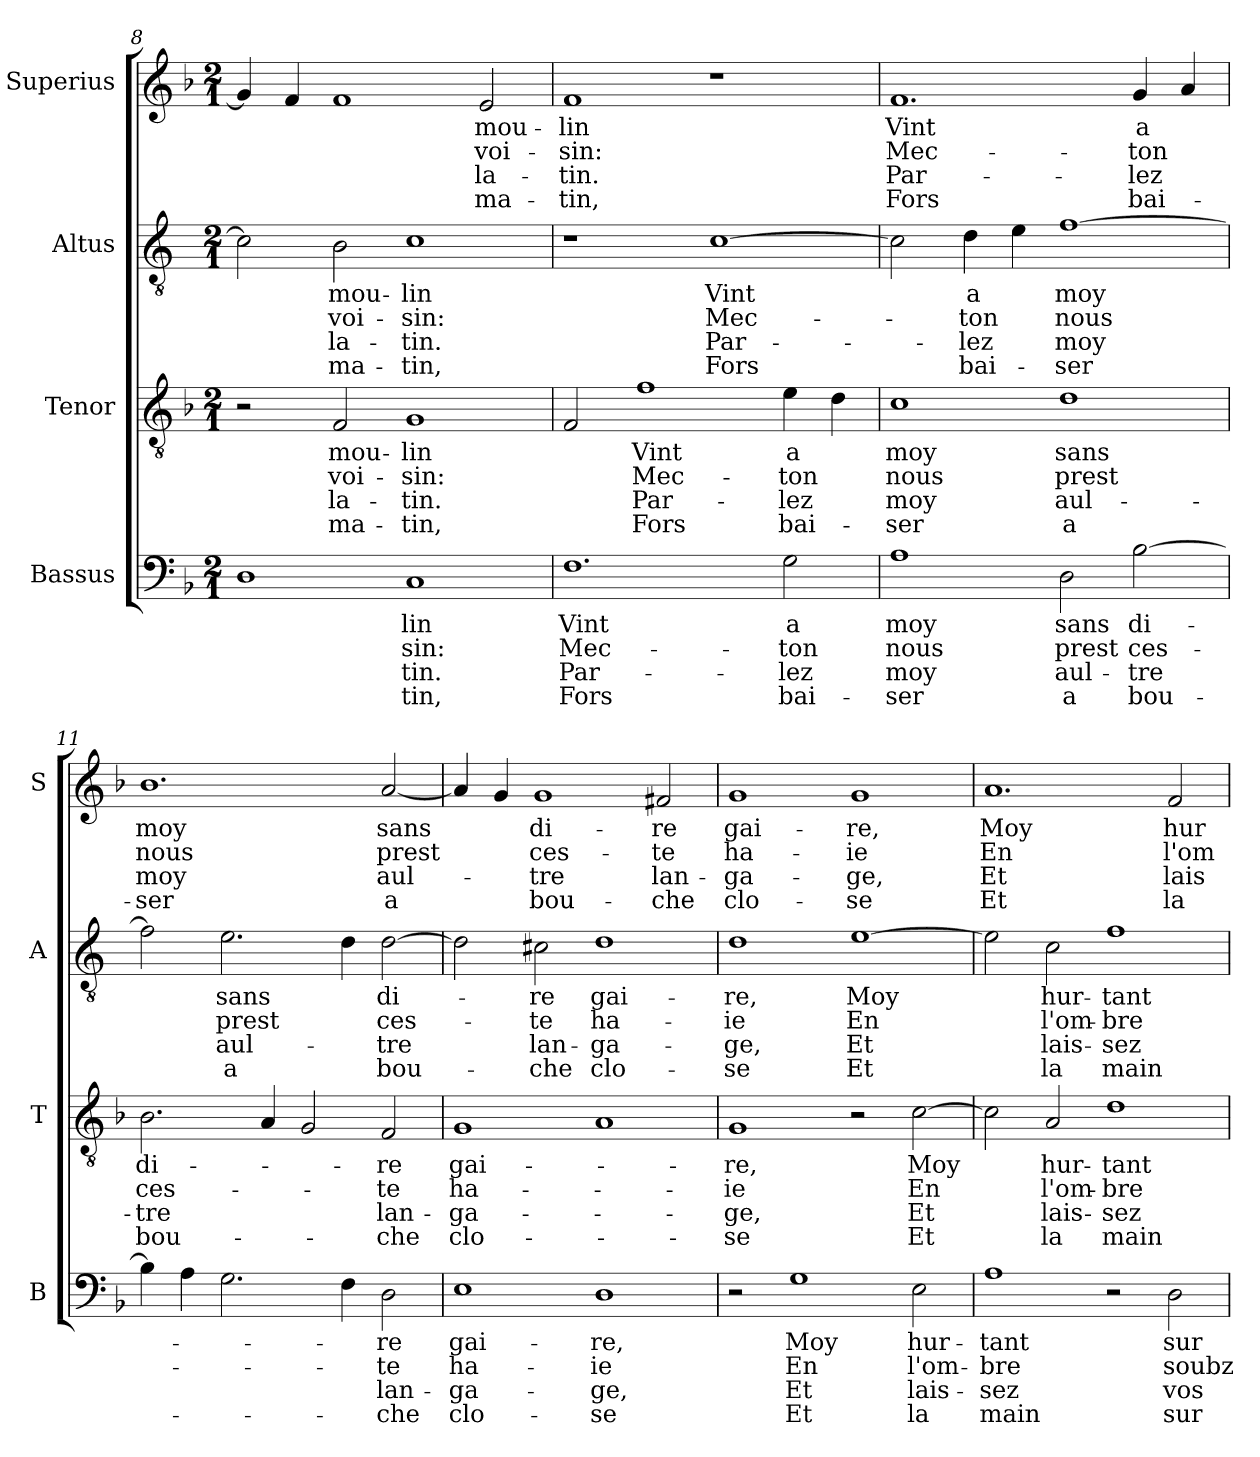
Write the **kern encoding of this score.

**kern	**text	**text	**text	**text	**kern	**text	**text	**text	**text	**kern	**text	**text	**text	**text	**kern	**text	**text	**text	**text
*part4	*part4	*part4	*part4	*part4	*part3	*part3	*part3	*part3	*part3	*part2	*part2	*part2	*part2	*part2	*part1	*part1	*part1	*part1	*part1
*staff4	*staff4	*staff4	*staff4	*staff4	*staff3	*staff3	*staff3	*staff3	*staff3	*staff2	*staff2	*staff2	*staff2	*staff2	*staff1	*staff1	*staff1	*staff1	*staff1
*I"Bassus	*	*	*	*	*I"Tenor	*	*	*	*	*I"Altus	*	*	*	*	*I"Superius	*	*	*	*
*I'B	*	*	*	*	*I'T	*	*	*	*	*I'A	*	*	*	*	*I'S	*	*	*	*
*clefF4	*	*	*	*	*clefGv2	*	*	*	*	*clefGv2	*	*	*	*	*clefG2	*	*	*	*
*k[b-]	*	*	*	*	*k[b-]	*	*	*	*	*k[]	*	*	*	*	*k[b-]	*	*	*	*
*M2/1	*	*	*	*	*M2/1	*	*	*	*	*M2/1	*	*	*	*	*M2/1	*	*	*	*
=8	=8	=8	=8	=8	=8	=8	=8	=8	=8	=8	=8	=8	=8	=8	=8	=8	=8	=8	=8
1D	.	.	.	.	2r	.	.	.	.	2c\]	.	.	.	.	4g/]	.	.	.	.
.	.	.	.	.	.	.	.	.	.	.	.	.	.	.	4f/	.	.	.	.
.	.	.	.	.	2F/	mou-	voi-	la-	ma-	2B\	mou-	voi-	la-	ma-	1f	.	.	.	.
1C	-lin	-sin:	-tin.	-tin,	1G	-lin	-sin:	-tin.	-tin,	1c	-lin	-sin:	-tin.	-tin,	.	.	.	.	.
.	.	.	.	.	.	.	.	.	.	.	.	.	.	.	2e/	mou-	voi-	la-	ma-
=9	=9	=9	=9	=9	=9	=9	=9	=9	=9	=9	=9	=9	=9	=9	=9	=9	=9	=9	=9
1.F	Vint	Mec-	Par-	Fors	2F/	.	.	.	.	1r	.	.	.	.	1f	-lin	-sin:	-tin.	-tin,
.	.	.	.	.	1f	Vint	Mec-	Par-	Fors	.	.	.	.	.	.	.	.	.	.
.	.	.	.	.	.	.	.	.	.	[1c	Vint	Mec-	Par-	Fors	1r	.	.	.	.
2G\	a	-ton	-lez	bai-	4e\	a	-ton	-lez	bai-	.	.	.	.	.	.	.	.	.	.
.	.	.	.	.	4d\	.	.	.	.	.	.	.	.	.	.	.	.	.	.
=10	=10	=10	=10	=10	=10	=10	=10	=10	=10	=10	=10	=10	=10	=10	=10	=10	=10	=10	=10
1A	moy	nous	moy	-ser	1c	moy	nous	moy	-ser	2c\]	.	.	.	.	1.f	Vint	Mec-	Par-	Fors
.	.	.	.	.	.	.	.	.	.	4d\	a	-ton	-lez	bai-	.	.	.	.	.
.	.	.	.	.	.	.	.	.	.	4e\	.	.	.	.	.	.	.	.	.
2D\	sans	prest	aul-	a	1d	sans	prest	aul-	a	[1f	moy	nous	moy	-ser	.	.	.	.	.
[2B-\	di-	ces-	-tre	bou-	.	.	.	.	.	.	.	.	.	.	4g/	a	-ton	-lez	bai-
.	.	.	.	.	.	.	.	.	.	.	.	.	.	.	4a/	.	.	.	.
=11	=11	=11	=11	=11	=11	=11	=11	=11	=11	=11	=11	=11	=11	=11	=11	=11	=11	=11	=11
4B-\]	.	.	.	.	2.B-\	di-	ces-	-tre	bou-	2f\]	.	.	.	.	1.b-	moy	nous	moy	-ser
4A\	.	.	.	.	.	.	.	.	.	.	.	.	.	.	.	.	.	.	.
2.G\	.	.	.	.	.	.	.	.	.	2.e\	sans	prest	aul-	a	.	.	.	.	.
.	.	.	.	.	4A/	.	.	.	.	.	.	.	.	.	.	.	.	.	.
.	.	.	.	.	2G/	.	.	.	.	.	.	.	.	.	.	.	.	.	.
4F\	.	.	.	.	.	.	.	.	.	4d\	.	.	.	.	.	.	.	.	.
2D\	-re	-te	lan-	-che	2F/	-re	-te	lan-	-che	[2d\	di-	ces-	-tre	bou-	[2a/	sans	prest	aul-	a
=12	=12	=12	=12	=12	=12	=12	=12	=12	=12	=12	=12	=12	=12	=12	=12	=12	=12	=12	=12
1E	gai-	ha-	-ga-	clo-	1G	gai-	ha-	-ga-	clo-	2d\]	.	.	.	.	4a/]	.	.	.	.
.	.	.	.	.	.	.	.	.	.	.	.	.	.	.	4g/	.	.	.	.
.	.	.	.	.	.	.	.	.	.	2c#X\	-re	-te	lan-	-che	1g	di-	ces-	-tre	bou-
1D	-re,	-ie	-ge,	-se	1A	.	.	.	.	1d	gai-	ha-	-ga-	clo-	.	.	.	.	.
.	.	.	.	.	.	.	.	.	.	.	.	.	.	.	2f#X/	-re	-te	lan-	-che
=13	=13	=13	=13	=13	=13	=13	=13	=13	=13	=13	=13	=13	=13	=13	=13	=13	=13	=13	=13
2r	.	.	.	.	1G	-re,	-ie	-ge,	-se	1d	-re,	-ie	-ge,	-se	1g	gai-	ha-	-ga-	clo-
1G	Moy	En	Et	Et	.	.	.	.	.	.	.	.	.	.	.	.	.	.	.
.	.	.	.	.	2r	.	.	.	.	[1e	Moy	En	Et	Et	1g	-re,	-ie	-ge,	-se
2E\	hur-	l'om-	lais-	la	[2c\	Moy	En	Et	Et	.	.	.	.	.	.	.	.	.	.
=14	=14	=14	=14	=14	=14	=14	=14	=14	=14	=14	=14	=14	=14	=14	=14	=14	=14	=14	=14
1A	-tant	-bre	-sez	main	2c\]	.	.	.	.	2e\]	.	.	.	.	1.a	Moy	En	Et	Et
.	.	.	.	.	2A/	hur-	l'om-	lais-	la	2c\	hur-	l'om-	lais-	la	.	.	.	.	.
2r	.	.	.	.	1d	-tant	-bre	-sez	main	1f	-tant	-bre	-sez	main	.	.	.	.	.
2D\	sur	soubz	vos-	sur	.	.	.	.	.	.	.	.	.	.	2f/	hur-	l'om-	lais-	la
=	=	=	=	=	=	=	=	=	=	=	=	=	=	=	=	=	=	=	=
*-	*-	*-	*-	*-	*-	*-	*-	*-	*-	*-	*-	*-	*-	*-	*-	*-	*-	*-	*-
